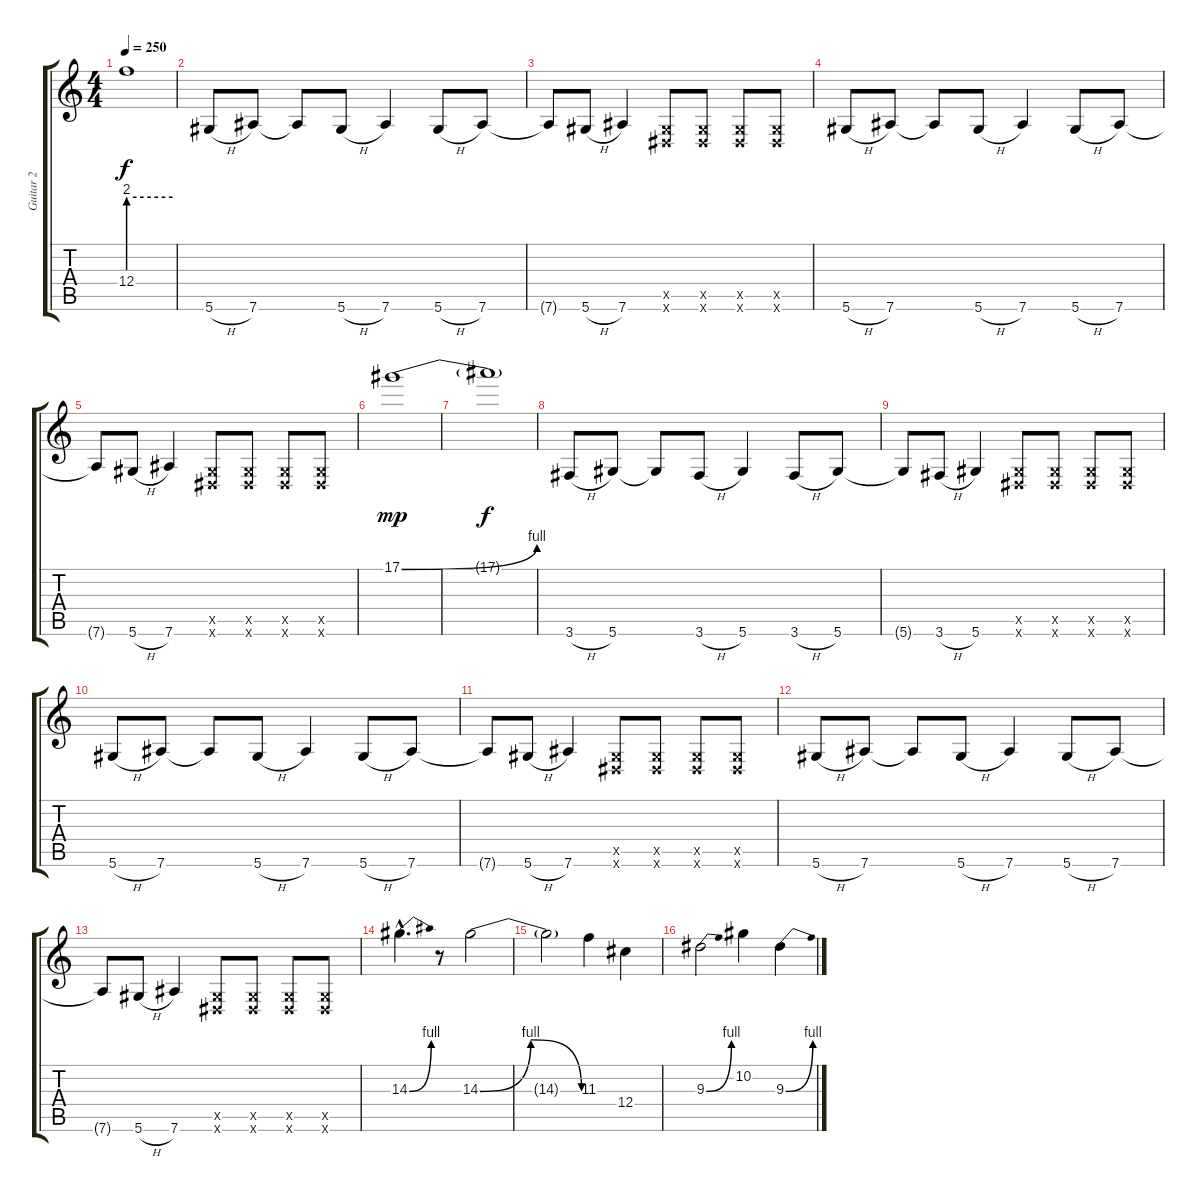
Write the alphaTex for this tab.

\track ("Guitar 2" "Guitar 2") {instrument distortionguitar}
\staff {score tabs}
\tuning (Eb4 Bb3 Gb3 Db3 Ab2 Eb2) {hide}
\ts (4 4)
\tempo 250
\clef g2
\ks c
12.4{be (hold 0 8 60 8) t}.1{dy f} |
5.6{h}.8 7.6.8 7.6{t}.8 5.6{h}.8 7.6.4 5.6{h}.8 7.6.8 |
7.6{t}.8 5.6{h}.8 7.6.4 (0.5{x} 0.6{x}).8 (0.5{x} 0.6{x}).8 (0.5{x} 0.6{x}).8 (0.5{x} 0.6{x}).8 |
5.6{h}.8 7.6.8 7.6{t}.8 5.6{h}.8 7.6.4 5.6{h}.8 7.6.8 |
7.6{t}.8 5.6{h}.8 7.6.4 (0.5{x} 0.6{x}).8 (0.5{x} 0.6{x}).8 (0.5{x} 0.6{x}).8 (0.5{x} 0.6{x}).8 |
17.1{be (bend 0 0 60 4)}.1{dy mp} |
17.1{t}.1{dy f} |
3.6{h}.8 5.6.8 5.6{t}.8 3.6{h}.8 5.6.4 3.6{h}.8 5.6.8 |
5.6{t}.8 3.6{h}.8 5.6.4 (0.5{x} 0.6{x}).8 (0.5{x} 0.6{x}).8 (0.5{x} 0.6{x}).8 (0.5{x} 0.6{x}).8 |
5.6{h}.8 7.6.8 7.6{t}.8 5.6{h}.8 7.6.4 5.6{h}.8 7.6.8 |
7.6{t}.8 5.6{h}.8 7.6.4 (0.5{x} 0.6{x}).8 (0.5{x} 0.6{x}).8 (0.5{x} 0.6{x}).8 (0.5{x} 0.6{x}).8 |
5.6{h}.8 7.6.8 7.6{t}.8 5.6{h}.8 7.6.4 5.6{h}.8 7.6.8 |
7.6{t}.8 5.6{h}.8 7.6.4 (0.5{x} 0.6{x}).8 (0.5{x} 0.6{x}).8 (0.5{x} 0.6{x}).8 (0.5{x} 0.6{x}).8 |
14.3{be (bend 0 0 60 4) hac}.4{d} r.8 14.3{be (bendrelease 0 0 15 4 45 4 60 0)}.2 |
14.3{t}.2 11.3.4 12.4.4 |
9.3{be (bend 0 0 60 4)}.2 10.2.4 9.3{be (bend 0 0 60 4)}.4
